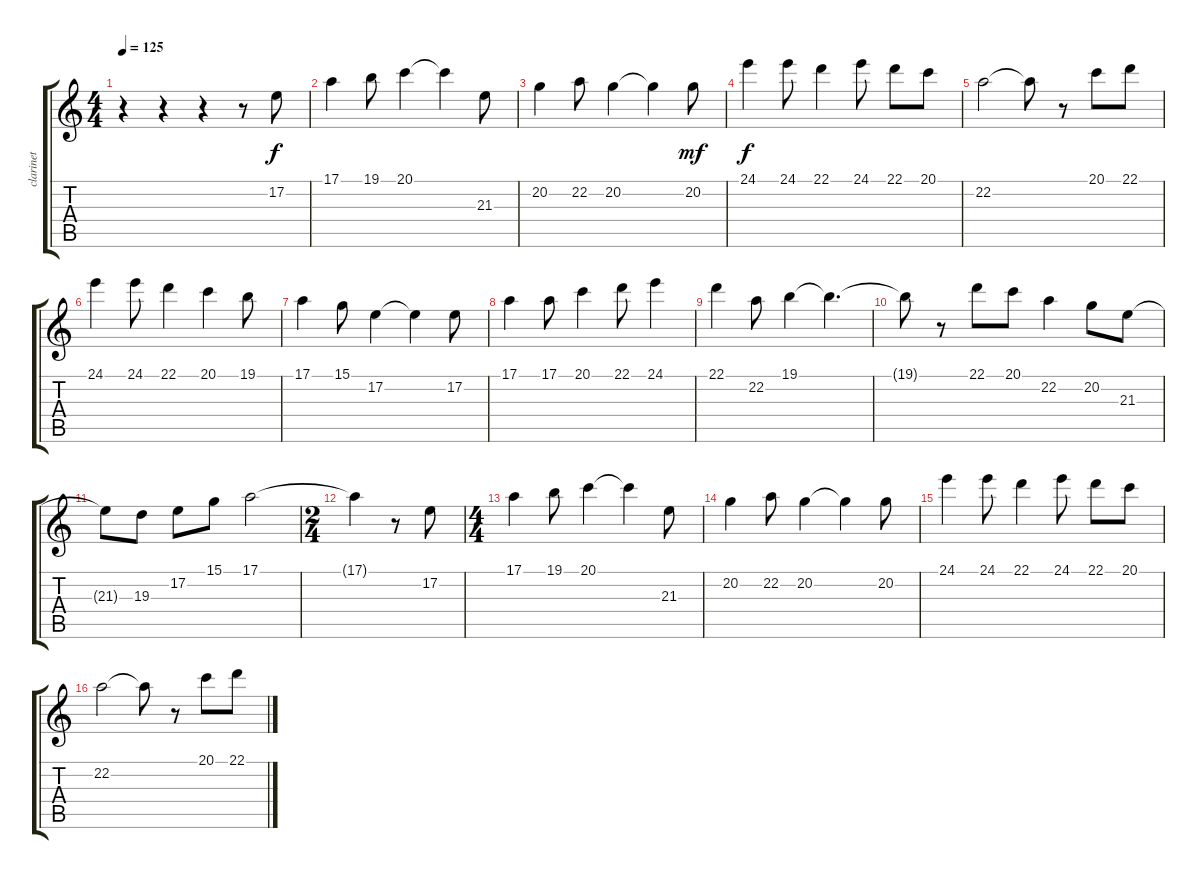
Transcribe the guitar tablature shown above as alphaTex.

\track ("clarinet" "clarinet") {instrument clarinet}
\staff {score tabs}
\tuning (E4 B3 G3 D3 A2 E2) {hide}
\ts (4 4)
\tempo 125
\clef g2
\ks c
r.4{dy f} r.4 r.4 r.8 17.2.8 |
17.1.4 19.1.8 20.1.4 20.1{t}.4 21.3.8 |
20.2.4 22.2.8 20.2.4 20.2{t}.4 20.2.8{dy mf} |
24.1.4{dy f} 24.1.8 22.1.4 24.1.8 22.1.8 20.1.8 |
22.2.2 22.2{t}.8 r.8 20.1.8 22.1.8 |
24.1.4 24.1.8 22.1.4 20.1.4 19.1.8 |
17.1.4 15.1.8 17.2.4 17.2{t}.4 17.2.8 |
17.1.4 17.1.8 20.1.4 22.1.8 24.1.4 |
22.1.4 22.2.8 19.1.4 19.1{t}.4{d} |
19.1{t}.8 r.8 22.1.8 20.1.8 22.2.4 20.2.8 21.3.8 |
21.3{t}.8 19.3.8 17.2.8 15.1.8 17.1.2 |
\ts (2 4)
17.1{t}.4 r.8 17.2.8 |
\ts (4 4)
17.1.4 19.1.8 20.1.4 20.1{t}.4 21.3.8 |
20.2.4 22.2.8 20.2.4 20.2{t}.4 20.2.8 |
24.1.4 24.1.8 22.1.4 24.1.8 22.1.8 20.1.8 |
22.2.2 22.2{t}.8 r.8 20.1.8 22.1.8
